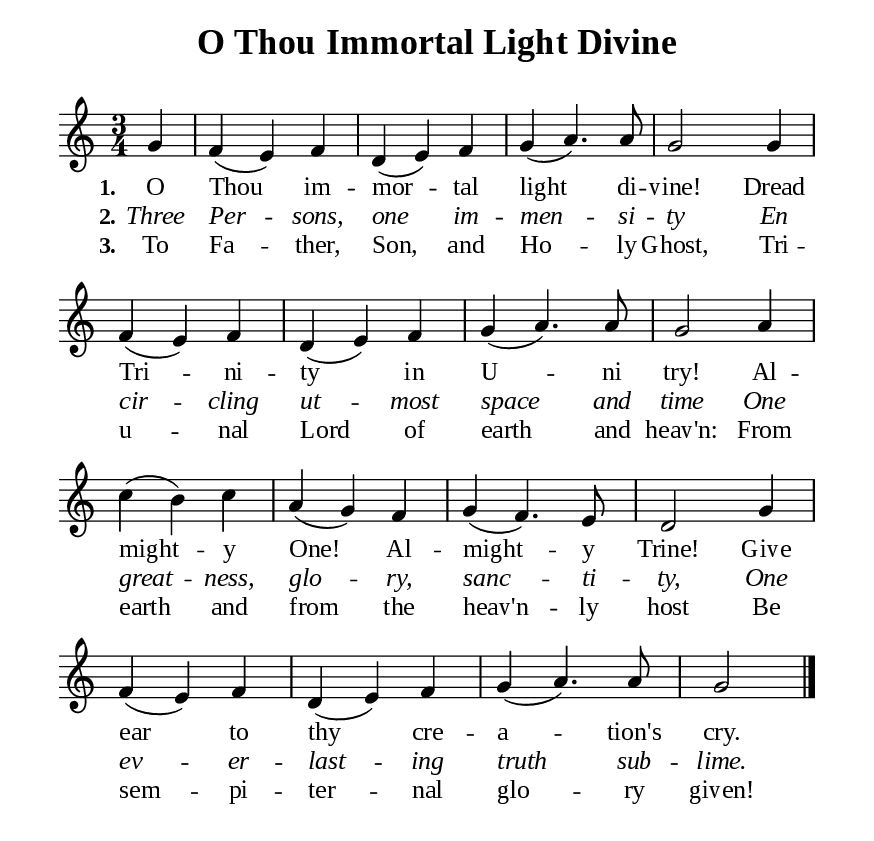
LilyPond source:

%%%%%%%%%%%%%%%%%%%%%%%%%%%%%
% CONTENTS OF THIS DOCUMENT
% 1. Common settings
% 2. Verse music
% 3. Verse lyrics
% 4. Layout
%%%%%%%%%%%%%%%%%%%%%%%%%%%%%

%%%%%%%%%%%%%%%%%%%%%%%%%%%%%
% 1. Common settings
%%%%%%%%%%%%%%%%%%%%%%%%%%%%%
\version "2.18.2"

\header {
  title = "O Thou Immortal Light Divine"
  composer = " "
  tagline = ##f
}

global= {
  \key c \major
  \time 3/4
  \override Score.BarNumber.break-visibility = ##(#f #f #f)
  \override Lyrics.LyricSpace.minimum-distance = #4.0
}

\paper {
  #(set-paper-size "a5")
  top-margin = 3.2\mm
  bottom-marign = 10\mm
  left-margin = 10\mm
  right-margin = 10\mm
  indent = #0
  #(define fonts
	 (make-pango-font-tree "Liberation Serif"
	 		       "Liberation Serif"
			       "Liberation Serif"
			       (/ 20 20)))
  system-system-spacing = #'((basic-distance . 3) (padding . 3))
}

printItalic = \with {
  \override LyricText.font-shape = #'italic
}

%%%%%%%%%%%%%%%%%%%%%%%%%%%%%
% 2. Verse music
%%%%%%%%%%%%%%%%%%%%%%%%%%%%%
musicVerseSoprano = \relative c'' {
                    \partial 4 g4 |
  %{	01	%} f (e) f |
  %{	02	%} d (e) f |
  %{	03	%} g (a4.) a8 |
  %{	04	%} g2 g4 |
  %{	05	%} f (e) f |
  %{	06	%} d (e) f |
  %{	07	%} g (a4.) a8 |
  %{	08	%} g2 a4 |
  %{	09	%} c (b) c |
  %{	10	%} a (g) f |
  %{	11	%} g (f4.) e8 |
  %{	12	%} d2 g4 |
  %{	13	%} f (e) f |
  %{	14	%} d (e) f |
  %{	15	%} g (a4.) a8 |
                    g2 \bar "|."
}

%%%%%%%%%%%%%%%%%%%%%%%%%%%%%
% 3. Verse lyrics
%%%%%%%%%%%%%%%%%%%%%%%%%%%%%
verseOne = \lyricmode {
  \set stanza = #"1."
  O Thou im -- mor -- tal light di -- vine!
  Dread Tri -- ni -- ty in U -- ni try!
  Al -- might -- y One! Al -- might -- y Trine!
  Give ear to thy cre -- a -- tion's cry.
}

verseTwo = \lyricmode {
  \set stanza = #"2."
  Three Per -- sons, one im -- men -- si -- ty
  En cir -- cling ut -- most space and time
  One great -- ness, glo -- ry, sanc -- ti -- ty,
  One ev -- er -- last -- ing truth sub -- lime.
}

verseThree = \lyricmode {
  \set stanza = #"3."
  To Fa -- ther, Son, and Ho -- ly Ghost,
  Tri -- u -- nal Lord of earth and heav'n:
  From earth and from the heav'n -- ly host
  Be sem -- pi -- ter -- nal glo -- ry given!
}

%%%%%%%%%%%%%%%%%%%%%%%%%%%%%
% 4. Layout
%%%%%%%%%%%%%%%%%%%%%%%%%%%%%
\score {
    \new ChoirStaff <<
      \new Staff <<
        \clef "treble"
        \new Voice = "sopranos" { \global   \musicVerseSoprano }
      >>
      \new Lyrics \lyricsto sopranos \verseOne
      \new Lyrics \printItalic \lyricsto sopranos \verseTwo
      \new Lyrics \lyricsto sopranos \verseThree
    >>
}
